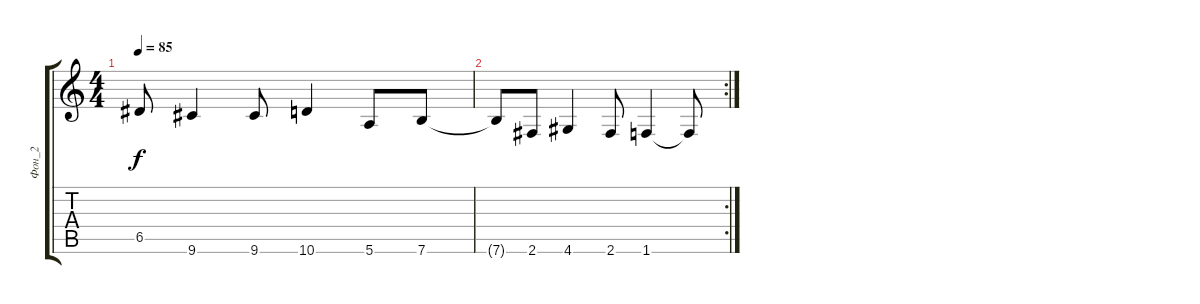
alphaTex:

\track ("Фон_2" "Фон_2") {instrument electricguitarjazz}
\staff {score tabs}
\tuning (E4 B3 G3 D3 A2 E2) {hide}
\ts (4 4)
\tempo 85
\clef g2
\ks c
6.5.8{dy f} 9.6.4 9.6.8 10.6.4 5.6.8 7.6.8 |
\rc 2
7.6{t}.8 2.6.8 4.6.4 2.6.8 1.6.4 1.6{t}.8
